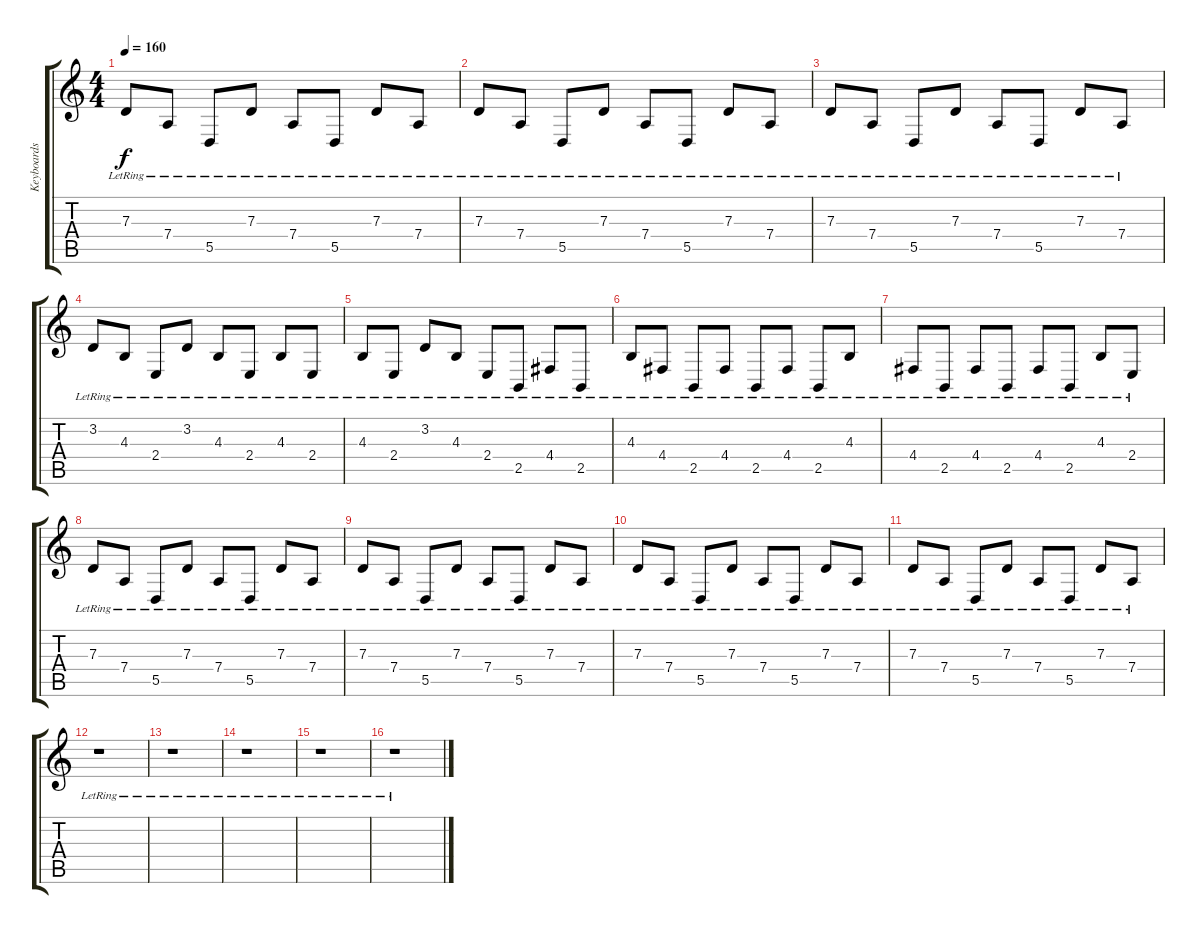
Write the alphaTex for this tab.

\track ("Keyboards" "Keyboards") {instrument acousticgrandpiano}
\staff {score tabs}
\tuning (E4 B3 G3 D3 A2 E2) {hide}
\ts (4 4)
\tempo 160
\clef g2
\ks c
7.3{lr}.8{dy f} 7.4{lr}.8 5.5{lr}.8 7.3{lr}.8 7.4{lr}.8 5.5{lr}.8 7.3{lr}.8 7.4{lr}.8 |
7.3{lr}.8 7.4{lr}.8 5.5{lr}.8 7.3{lr}.8 7.4{lr}.8 5.5{lr}.8 7.3{lr}.8 7.4{lr}.8 |
7.3{lr}.8 7.4{lr}.8 5.5{lr}.8 7.3{lr}.8 7.4{lr}.8 5.5{lr}.8 7.3{lr}.8 7.4{lr}.8 |
3.2{lr}.8 4.3{lr}.8 2.4{lr}.8 3.2{lr}.8 4.3{lr}.8 2.4{lr}.8 4.3{lr}.8 2.4{lr}.8 |
4.3{lr}.8 2.4{lr}.8 3.2{lr}.8 4.3{lr}.8 2.4{lr}.8 2.5{lr}.8 4.4{lr}.8 2.5{lr}.8 |
4.3{lr}.8 4.4{lr}.8 2.5{lr}.8 4.4{lr}.8 2.5{lr}.8 4.4{lr}.8 2.5{lr}.8 4.3{lr}.8 |
4.4{lr}.8 2.5{lr}.8 4.4{lr}.8 2.5{lr}.8 4.4{lr}.8 2.5{lr}.8 4.3{lr}.8 2.4{lr}.8 |
7.3{lr}.8 7.4{lr}.8 5.5{lr}.8 7.3{lr}.8 7.4{lr}.8 5.5{lr}.8 7.3{lr}.8 7.4{lr}.8 |
7.3{lr}.8 7.4{lr}.8 5.5{lr}.8 7.3{lr}.8 7.4{lr}.8 5.5{lr}.8 7.3{lr}.8 7.4{lr}.8 |
7.3{lr}.8 7.4{lr}.8 5.5{lr}.8 7.3{lr}.8 7.4{lr}.8 5.5{lr}.8 7.3{lr}.8 7.4{lr}.8 |
7.3{lr}.8 7.4{lr}.8 5.5{lr}.8 7.3{lr}.8 7.4{lr}.8 5.5{lr}.8 7.3{lr}.8 7.4{lr}.8 |
r.1 |
r.1 |
r.1 |
r.1 |
r.1
